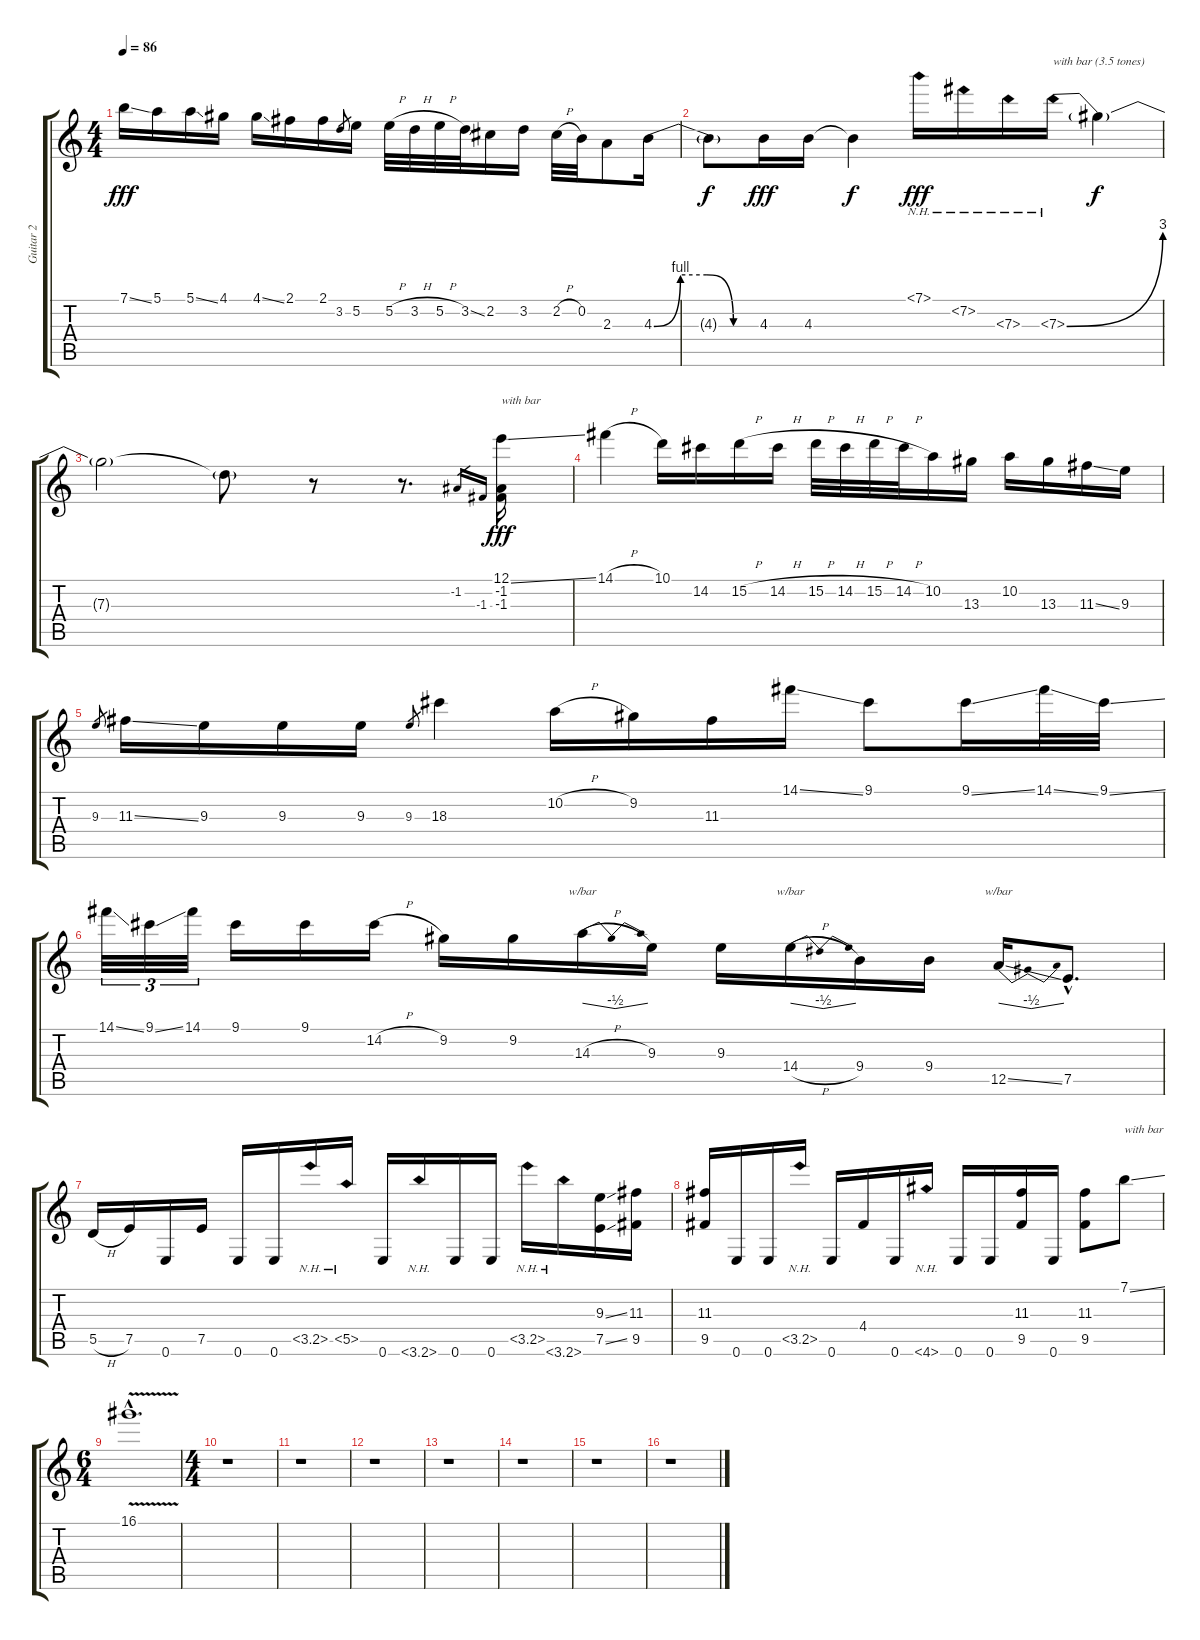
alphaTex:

\track ("Guitar 2" "Guitar 2") {instrument distortionguitar}
\staff {score tabs}
\tuning (E4 B3 G3 D3 A2 E2) {hide}
\ts (4 4)
\tempo 86
\clef g2
\ks c
7.1{ss}.16{dy fff} 5.1.16 5.1{ss}.16 4.1.16 4.1{ss}.16 2.1.16 2.1.16 3.2.8{gr} 5.2.16 5.2{h}.32 3.2{h}.32 5.2{h}.32 3.2{ss}.32 2.2.16 3.2.16 2.2{h}.32 0.2.32 2.3.8 4.3{be (custom 0 0 15 4 30 4 45 0 60 0)}.16 |
4.3{t}.8{dy f} 4.3.16{dy fff} 4.3.16 4.3{t}.4{dy f} 7.1{nh}.16{dy fff} 7.2{nh}.16 7.3{nh}.16 7.3{be (bend 0 0 60 12) nh}.16{txt "with bar (3.5 tones)"} 7.3{t}.4{dy f} |
7.3{t}.2 7.3{t}.8 r.8 r.8{d} -1.2.16{gr} -1.3.16{gr} (12.1{ss} -1.2 -1.3).16{txt "with bar" dy fff} |
14.1{h}.4 10.1.16 14.2.16 15.2{h}.16 14.2{h}.16 15.2{h}.32 14.2{h}.32 15.2{h}.32 14.2{h}.32 10.2.16 13.3.16 10.2.16 13.3.16 11.3{ss}.16 9.3.16 |
9.3.8{gr} 11.3{ss}.16 9.3.16 9.3.16 9.3.16 9.3.8{gr} 18.3.4 10.2{h}.16 9.2.16 11.3.16 14.1{ss}.16 9.1.8 9.1{ss}.16 14.1{ss}.32 9.1{ss}.32 |
14.1{ss}.32{tu (3 2)} 9.1{ss}.32{tu (3 2)} 14.1.32{tu (3 2)} 9.1.16 9.1.16 14.2{h}.16 9.2.16 9.2.16 14.3{h}.16{tbe (dip default 0 0 30 -2 60 0)} 9.3.16 9.3.16 14.4{h}.16{tbe (dip default 0 0 30 -2 60 0)} 9.4.16 9.4.16 12.5{ss}.16{tbe (dip default 0 0 30 -2 60 0)} 7.5{hac}.8{d} |
5.5{h}.16 7.5.16 0.6.16 7.5.16 0.6.16 0.6.16 3.5{nh}.16 5.5{nh}.16 0.6.16 3.6{nh}.16 0.6.16 0.6.16 3.5{nh}.16 3.6{nh}.16 (9.3{ss} 7.5{ss}).16 (11.3 9.5).16 |
(11.3 9.5).16 0.6.16 0.6.16 3.5{nh}.16 0.6.16 4.4.16 0.6.16 4.6{nh}.16 0.6.16 0.6.16 (11.3 9.5).16 0.6.16 (11.3 9.5).8 7.1{ss}.8{txt "with bar"} |
\ts (6 4)
16.1{v hac}.1{d} |
\ts (4 4)
r.1 |
r.1 |
r.1 |
r.1 |
r.1 |
r.1 |
r.1
